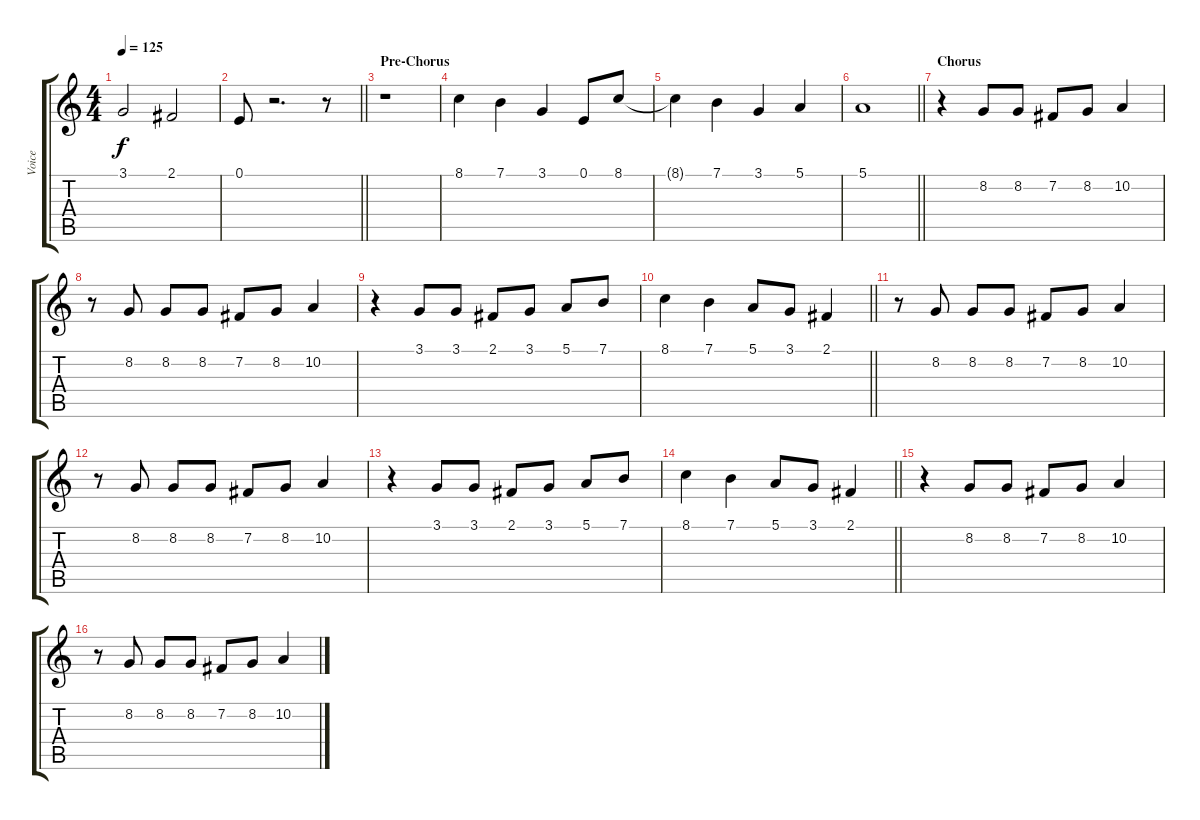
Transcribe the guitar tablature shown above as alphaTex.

\track ("Voice " "Voice ") {instrument lead6voice}
\staff {score tabs}
\tuning (E4 B3 G3 D3 A2 E2) {hide}
\ts (4 4)
\tempo 125
\clef g2
\ks c
3.1.2{dy f} 2.1.2 |
\barLineRight lightlight
0.1.8 r.2{d} r.8 |
\section ("" "Pre-Chorus ")
r.1 |
8.1.4 7.1.4 3.1.4 0.1.8 8.1.8 |
8.1{t}.4 7.1.4 3.1.4 5.1.4 |
\barLineRight lightlight
5.1.1 |
\section ("" "Chorus ")
r.4 8.2.8 8.2.8 7.2.8 8.2.8 10.2.4 |
r.8 8.2.8 8.2.8 8.2.8 7.2.8 8.2.8 10.2.4 |
r.4 3.1.8 3.1.8 2.1.8 3.1.8 5.1.8 7.1.8 |
\barLineRight lightlight
8.1.4 7.1.4 5.1.8 3.1.8 2.1.4 |
r.8 8.2.8 8.2.8 8.2.8 7.2.8 8.2.8 10.2.4 |
r.8 8.2.8 8.2.8 8.2.8 7.2.8 8.2.8 10.2.4 |
r.4 3.1.8 3.1.8 2.1.8 3.1.8 5.1.8 7.1.8 |
\barLineRight lightlight
8.1.4 7.1.4 5.1.8 3.1.8 2.1.4 |
r.4 8.2.8 8.2.8 7.2.8 8.2.8 10.2.4 |
r.8 8.2.8 8.2.8 8.2.8 7.2.8 8.2.8 10.2.4
